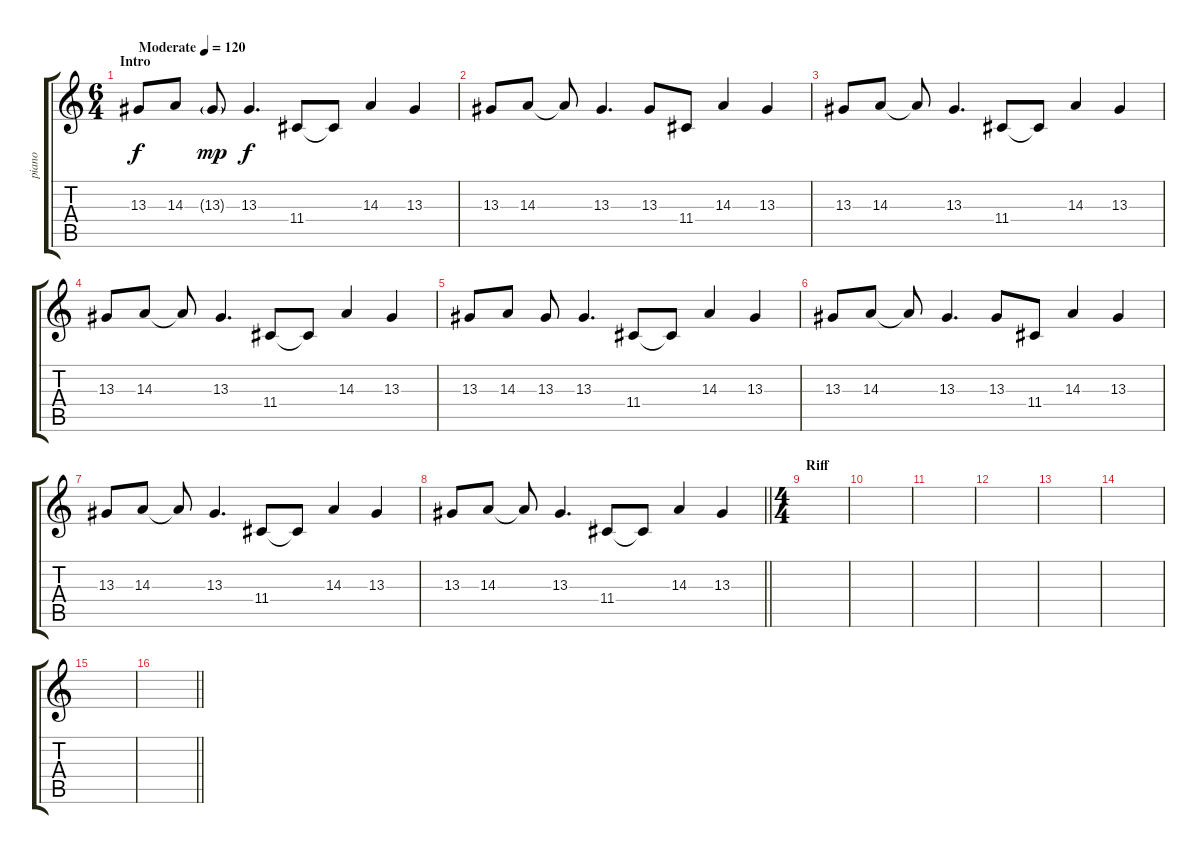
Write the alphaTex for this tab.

\track ("piano" "piano") {instrument honkytonkpiano}
\staff {score tabs}
\tuning (E4 B3 G3 D3 A2 E2) {hide}
\ts (6 4)
\section ("" "Intro")
\tempo (120 "Moderate")
\tempo 175
\tempo (120 "Moderate")
\clef g2
\ks c
13.3.8{dy f instrument honkytonkpiano} 14.3.8 13.3{g}.8{dy mp} 13.3.4{d dy f} 11.4.8 11.4{t}.8 14.3.4 13.3.4 |
13.3.8 14.3.8 14.3{t}.8 13.3.4{d} 13.3.8 11.4.8 14.3.4 13.3.4 |
13.3.8 14.3.8 14.3{t}.8 13.3.4{d} 11.4.8 11.4{t}.8 14.3.4 13.3.4 |
13.3.8 14.3.8 14.3{t}.8 13.3.4{d} 11.4.8 11.4{t}.8 14.3.4 13.3.4 |
13.3.8 14.3.8 13.3.8 13.3.4{d} 11.4.8 11.4{t}.8 14.3.4 13.3.4 |
13.3.8 14.3.8 14.3{t}.8 13.3.4{d} 13.3.8 11.4.8 14.3.4 13.3.4 |
13.3.8 14.3.8 14.3{t}.8 13.3.4{d} 11.4.8 11.4{t}.8 14.3.4 13.3.4 |
\barLineRight lightlight
13.3.8 14.3.8 14.3{t}.8 13.3.4{d} 11.4.8 11.4{t}.8 14.3.4 13.3.4 |
\ts (4 4)
\section ("" "Riff")
|
|
|
|
|
|
|
\barLineRight lightlight
